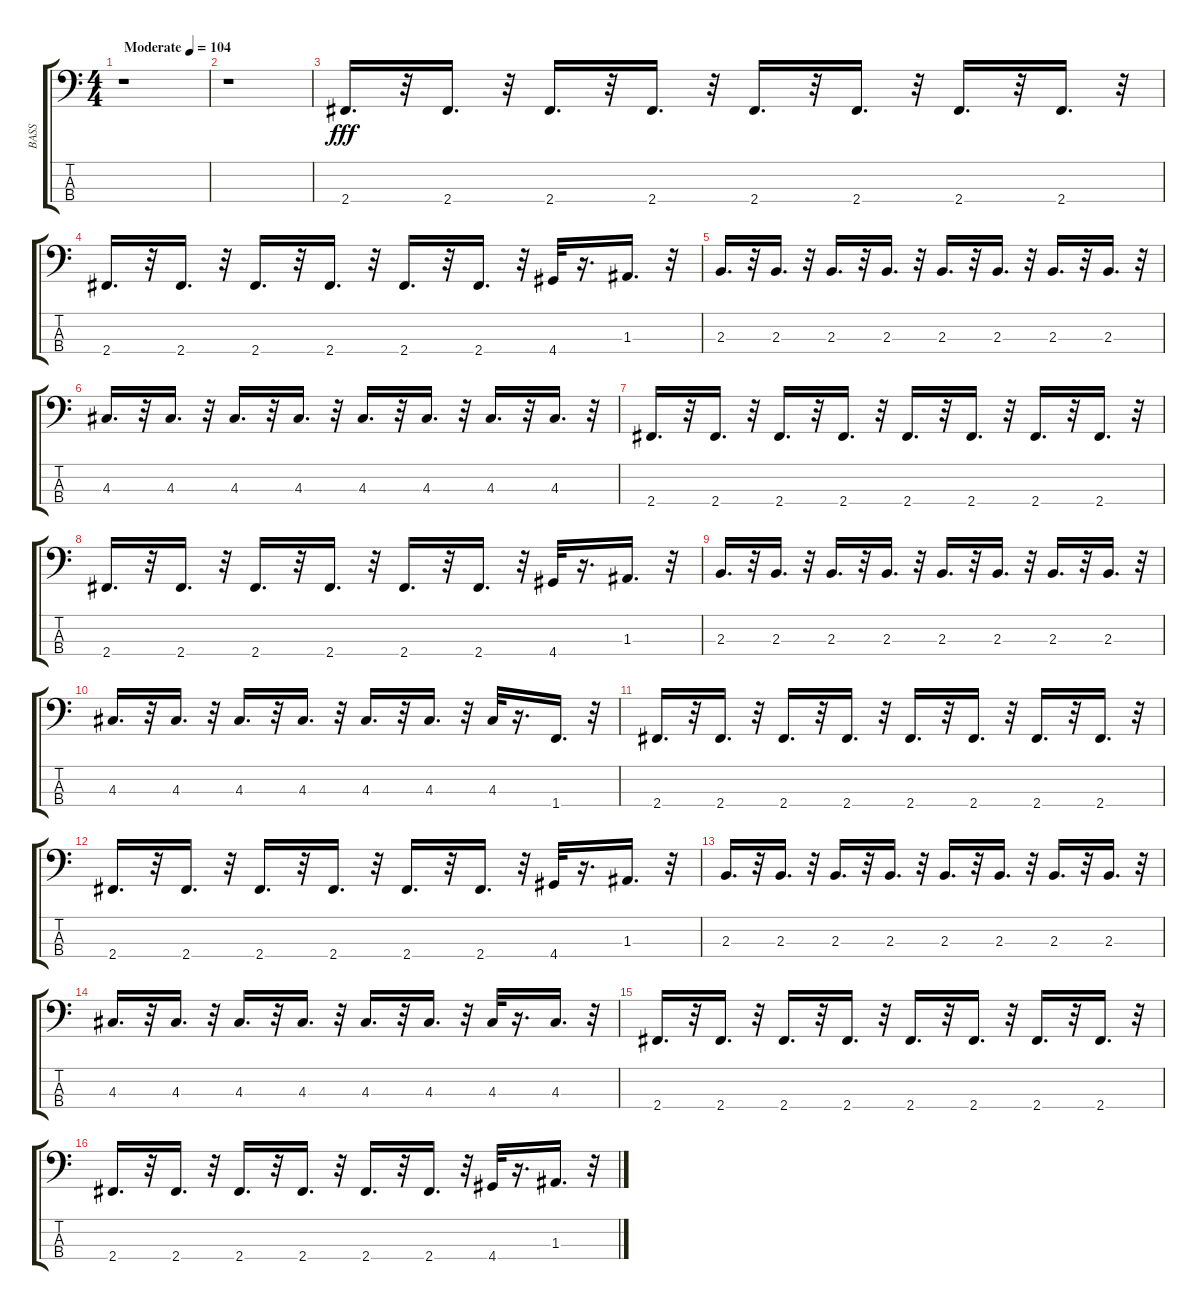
\track ("BASS" "BASS") {instrument electricbasspick}
\staff {score tabs}
\tuning (G2 D2 A1 E1) {hide}
\ts (4 4)
\tempo (104 "Moderate")
\clef f4
\ks c
r.1{dy fff instrument electricbasspick} |
r.1 |
2.4.16{d} r.32 2.4.16{d} r.32 2.4.16{d} r.32 2.4.16{d} r.32 2.4.16{d} r.32 2.4.16{d} r.32 2.4.16{d} r.32 2.4.16{d} r.32 |
2.4.16{d} r.32 2.4.16{d} r.32 2.4.16{d} r.32 2.4.16{d} r.32 2.4.16{d} r.32 2.4.16{d} r.32 4.4.32 r.16{d} 1.3.16{d} r.32 |
2.3.16{d} r.32 2.3.16{d} r.32 2.3.16{d} r.32 2.3.16{d} r.32 2.3.16{d} r.32 2.3.16{d} r.32 2.3.16{d} r.32 2.3.16{d} r.32 |
4.3.16{d} r.32 4.3.16{d} r.32 4.3.16{d} r.32 4.3.16{d} r.32 4.3.16{d} r.32 4.3.16{d} r.32 4.3.16{d} r.32 4.3.16{d} r.32 |
2.4.16{d} r.32 2.4.16{d} r.32 2.4.16{d} r.32 2.4.16{d} r.32 2.4.16{d} r.32 2.4.16{d} r.32 2.4.16{d} r.32 2.4.16{d} r.32 |
2.4.16{d} r.32 2.4.16{d} r.32 2.4.16{d} r.32 2.4.16{d} r.32 2.4.16{d} r.32 2.4.16{d} r.32 4.4.32 r.16{d} 1.3.16{d} r.32 |
2.3.16{d} r.32 2.3.16{d} r.32 2.3.16{d} r.32 2.3.16{d} r.32 2.3.16{d} r.32 2.3.16{d} r.32 2.3.16{d} r.32 2.3.16{d} r.32 |
4.3.16{d} r.32 4.3.16{d} r.32 4.3.16{d} r.32 4.3.16{d} r.32 4.3.16{d} r.32 4.3.16{d} r.32 4.3.32 r.16{d} 1.4.16{d} r.32 |
2.4.16{d} r.32 2.4.16{d} r.32 2.4.16{d} r.32 2.4.16{d} r.32 2.4.16{d} r.32 2.4.16{d} r.32 2.4.16{d} r.32 2.4.16{d} r.32 |
2.4.16{d} r.32 2.4.16{d} r.32 2.4.16{d} r.32 2.4.16{d} r.32 2.4.16{d} r.32 2.4.16{d} r.32 4.4.32 r.16{d} 1.3.16{d} r.32 |
2.3.16{d} r.32 2.3.16{d} r.32 2.3.16{d} r.32 2.3.16{d} r.32 2.3.16{d} r.32 2.3.16{d} r.32 2.3.16{d} r.32 2.3.16{d} r.32 |
4.3.16{d} r.32 4.3.16{d} r.32 4.3.16{d} r.32 4.3.16{d} r.32 4.3.16{d} r.32 4.3.16{d} r.32 4.3.32 r.16{d} 4.3.16{d} r.32 |
2.4.16{d} r.32 2.4.16{d} r.32 2.4.16{d} r.32 2.4.16{d} r.32 2.4.16{d} r.32 2.4.16{d} r.32 2.4.16{d} r.32 2.4.16{d} r.32 |
2.4.16{d} r.32 2.4.16{d} r.32 2.4.16{d} r.32 2.4.16{d} r.32 2.4.16{d} r.32 2.4.16{d} r.32 4.4.32 r.16{d} 1.3.16{d} r.32
